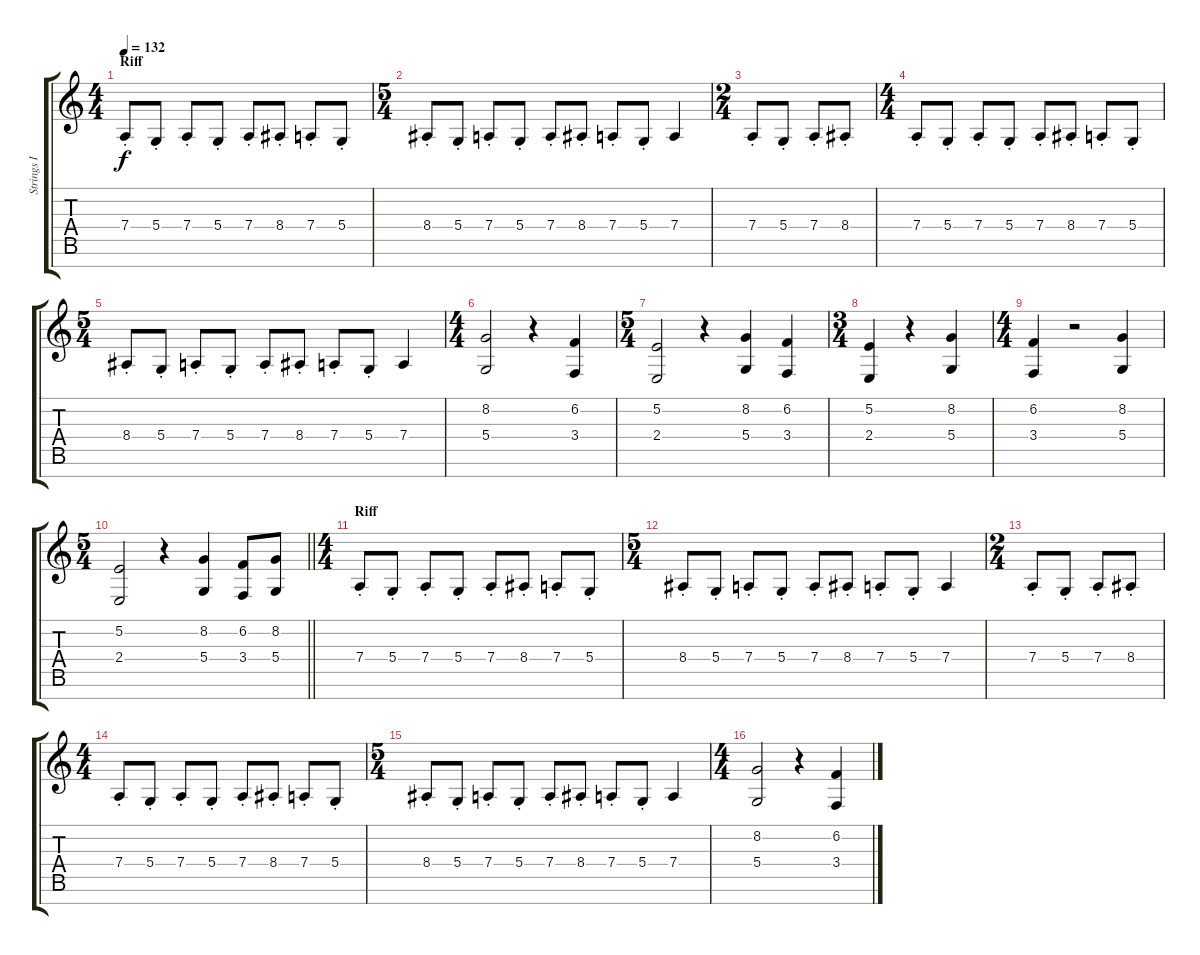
\track ("Strings I" "Strings I") {instrument stringensemble1}
\staff {score tabs}
\tuning (E4 B3 G3 D3 A2 E2 B1) {hide}
\ts (4 4)
\section ("" "Riff")
\tempo 132
\clef g2
\ks c
7.4{st}.8{dy f instrument stringensemble1} 5.4{st}.8 7.4{st}.8 5.4{st}.8 7.4{st}.8 8.4{st}.8 7.4{st}.8 5.4{st}.8 |
\ts (5 4)
8.4{st}.8 5.4{st}.8 7.4{st}.8 5.4{st}.8 7.4{st}.8 8.4{st}.8 7.4{st}.8 5.4{st}.8 7.4.4 |
\ts (2 4)
7.4{st}.8 5.4{st}.8 7.4{st}.8 8.4{st}.8 |
\ts (4 4)
7.4{st}.8 5.4{st}.8 7.4{st}.8 5.4{st}.8 7.4{st}.8 8.4{st}.8 7.4{st}.8 5.4{st}.8 |
\ts (5 4)
8.4{st}.8 5.4{st}.8 7.4{st}.8 5.4{st}.8 7.4{st}.8 8.4{st}.8 7.4{st}.8 5.4{st}.8 7.4.4 |
\ts (4 4)
(8.2 5.4).2 r.4 (6.2 3.4).4 |
\ts (5 4)
(5.2 2.4).2 r.4 (8.2 5.4).4 (6.2 3.4).4 |
\ts (3 4)
(5.2 2.4).4 r.4 (8.2 5.4).4 |
\ts (4 4)
(6.2 3.4).4 r.2 (8.2 5.4).4 |
\ts (5 4)
\barLineRight lightlight
(5.2 2.4).2 r.4 (8.2 5.4).4 (6.2 3.4).8 (8.2 5.4).8 |
\ts (4 4)
\section ("" "Riff")
7.4{st}.8 5.4{st}.8 7.4{st}.8 5.4{st}.8 7.4{st}.8 8.4{st}.8 7.4{st}.8 5.4{st}.8 |
\ts (5 4)
8.4{st}.8 5.4{st}.8 7.4{st}.8 5.4{st}.8 7.4{st}.8 8.4{st}.8 7.4{st}.8 5.4{st}.8 7.4.4 |
\ts (2 4)
7.4{st}.8 5.4{st}.8 7.4{st}.8 8.4{st}.8 |
\ts (4 4)
7.4{st}.8 5.4{st}.8 7.4{st}.8 5.4{st}.8 7.4{st}.8 8.4{st}.8 7.4{st}.8 5.4{st}.8 |
\ts (5 4)
8.4{st}.8 5.4{st}.8 7.4{st}.8 5.4{st}.8 7.4{st}.8 8.4{st}.8 7.4{st}.8 5.4{st}.8 7.4.4 |
\ts (4 4)
(8.2 5.4).2 r.4 (6.2 3.4).4
